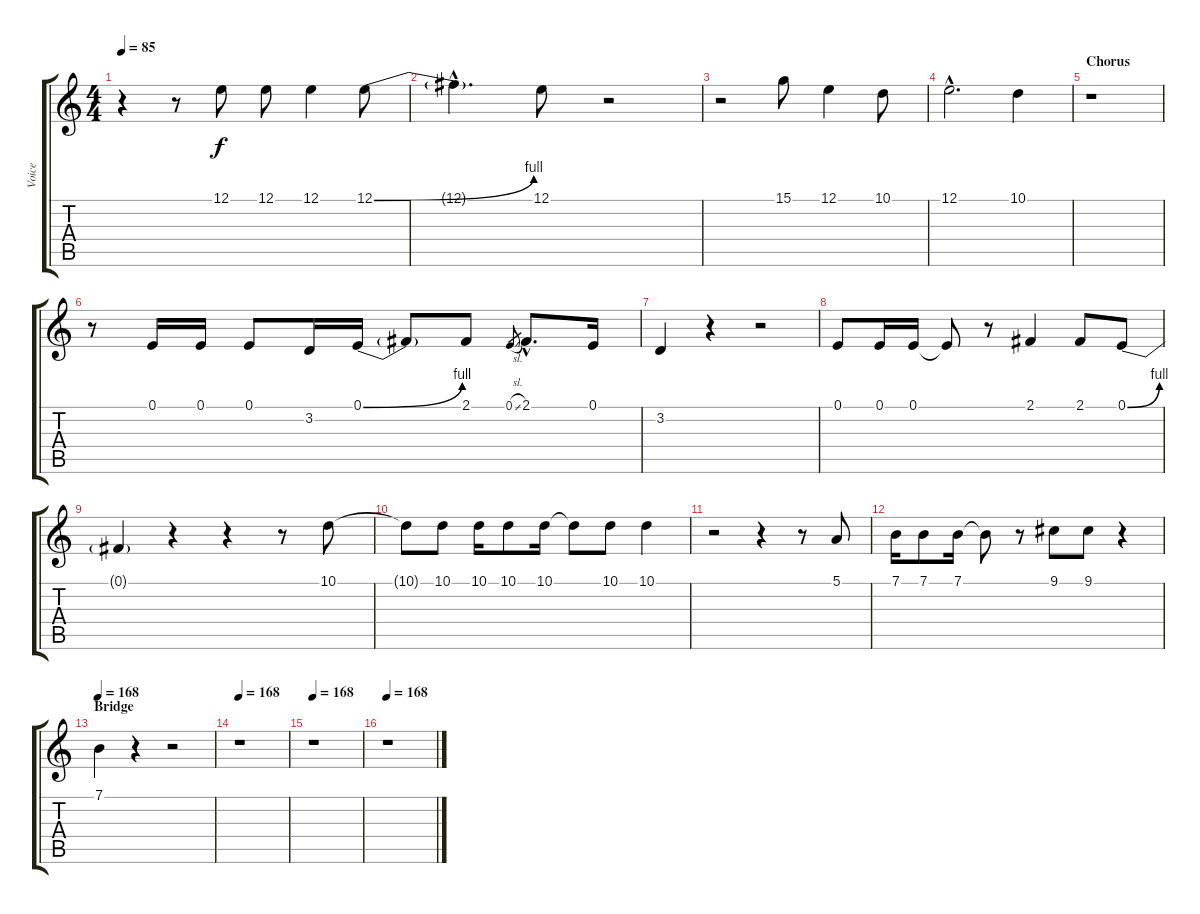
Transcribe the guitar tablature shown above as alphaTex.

\track ("Voice" "Voice") {instrument synthvoice}
\staff {score tabs}
\tuning (E4 B3 G3 D3 A2 E2) {hide}
\ts (4 4)
\tempo 85
\clef g2
\ks c
r.4{dy f} r.8 12.1.8 12.1.8 12.1.4 12.1{be (bend 0 0 60 4)}.8 |
12.1{hac t}.4{d} 12.1.8 r.2 |
r.2 15.1.8 12.1.4 10.1.8 |
12.1{hac}.2{d} 10.1.4 |
\section ("" "Chorus")
r.1 |
r.8 0.1.16 0.1.16 0.1.8 3.2.16 0.1{be (bend 0 0 60 4)}.16 0.1{t}.8 2.1.8 0.1{sl}.8{gr} 2.1{hac}.8{d} 0.1.16 |
3.2.4 r.4 r.2 |
0.1.8 0.1.16 0.1.16 0.1{t}.8 r.8 2.1.4 2.1.8 0.1{be (bend 0 0 60 4)}.8 |
0.1{t}.4 r.4 r.4 r.8 10.1.8 |
10.1{t}.8 10.1.8 10.1.16 10.1.8 10.1.16 10.1{t}.8 10.1.8 10.1.4 |
r.2 r.4 r.8 5.1.8 |
7.1.16 7.1.8 7.1.16 7.1{t}.8 r.8 9.1.8 9.1.8 r.4 |
\section ("" "Bridge")
\tempo 168
7.1.4 r.4 r.2 |
\tempo 168
r.1 |
\tempo 168
r.1 |
\tempo 168
r.1
